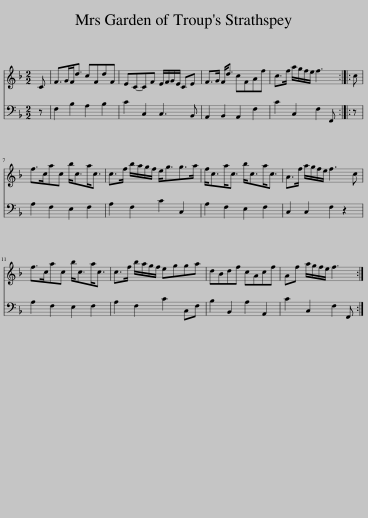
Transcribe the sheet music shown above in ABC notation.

X:1
%%score 1 2
L:1/8
M:2/2
I:linebreak $
K:F
V:1 treble
V:2 bass
V:1
 C | F>GF<d cFdF | EC-CF E/F/G/E/ CE | F>G F<d cFAf | c>f a/g/f/e/ f3 :: %5
 c |$ f>cac b<ca<c | c>f b/a/g/f/ e<gg>a | f<ca<c b<ca<c | A>f a/g/f/e/ f3 c |$ %10
 f>cac b<ca<c | c>f b/a/g/f/ egga | dBdf cAcf | Af a/g/f/e/ f3 :| %14
V:2
 z | F,2 B,2 A,2 B,2 | C2 C,2 C,3 B,, | A,,2 B,,2 A,,2 F,2 | C2 C,2 F,2 F,, :: %5
 z |$ A,2 F,2 E,2 F,2 | A,2 F,2 C2 C,2 | A,2 F,2 E,2 F,2 | C,2 C,2 F,2 z2 |$ %10
 A,2 F,2 E,2 F,2 | A,2 F,2 C2 C,F, | B,2 B,,2 A,2 A,,2 | C2 C,2 F,2 F,, :| %14
